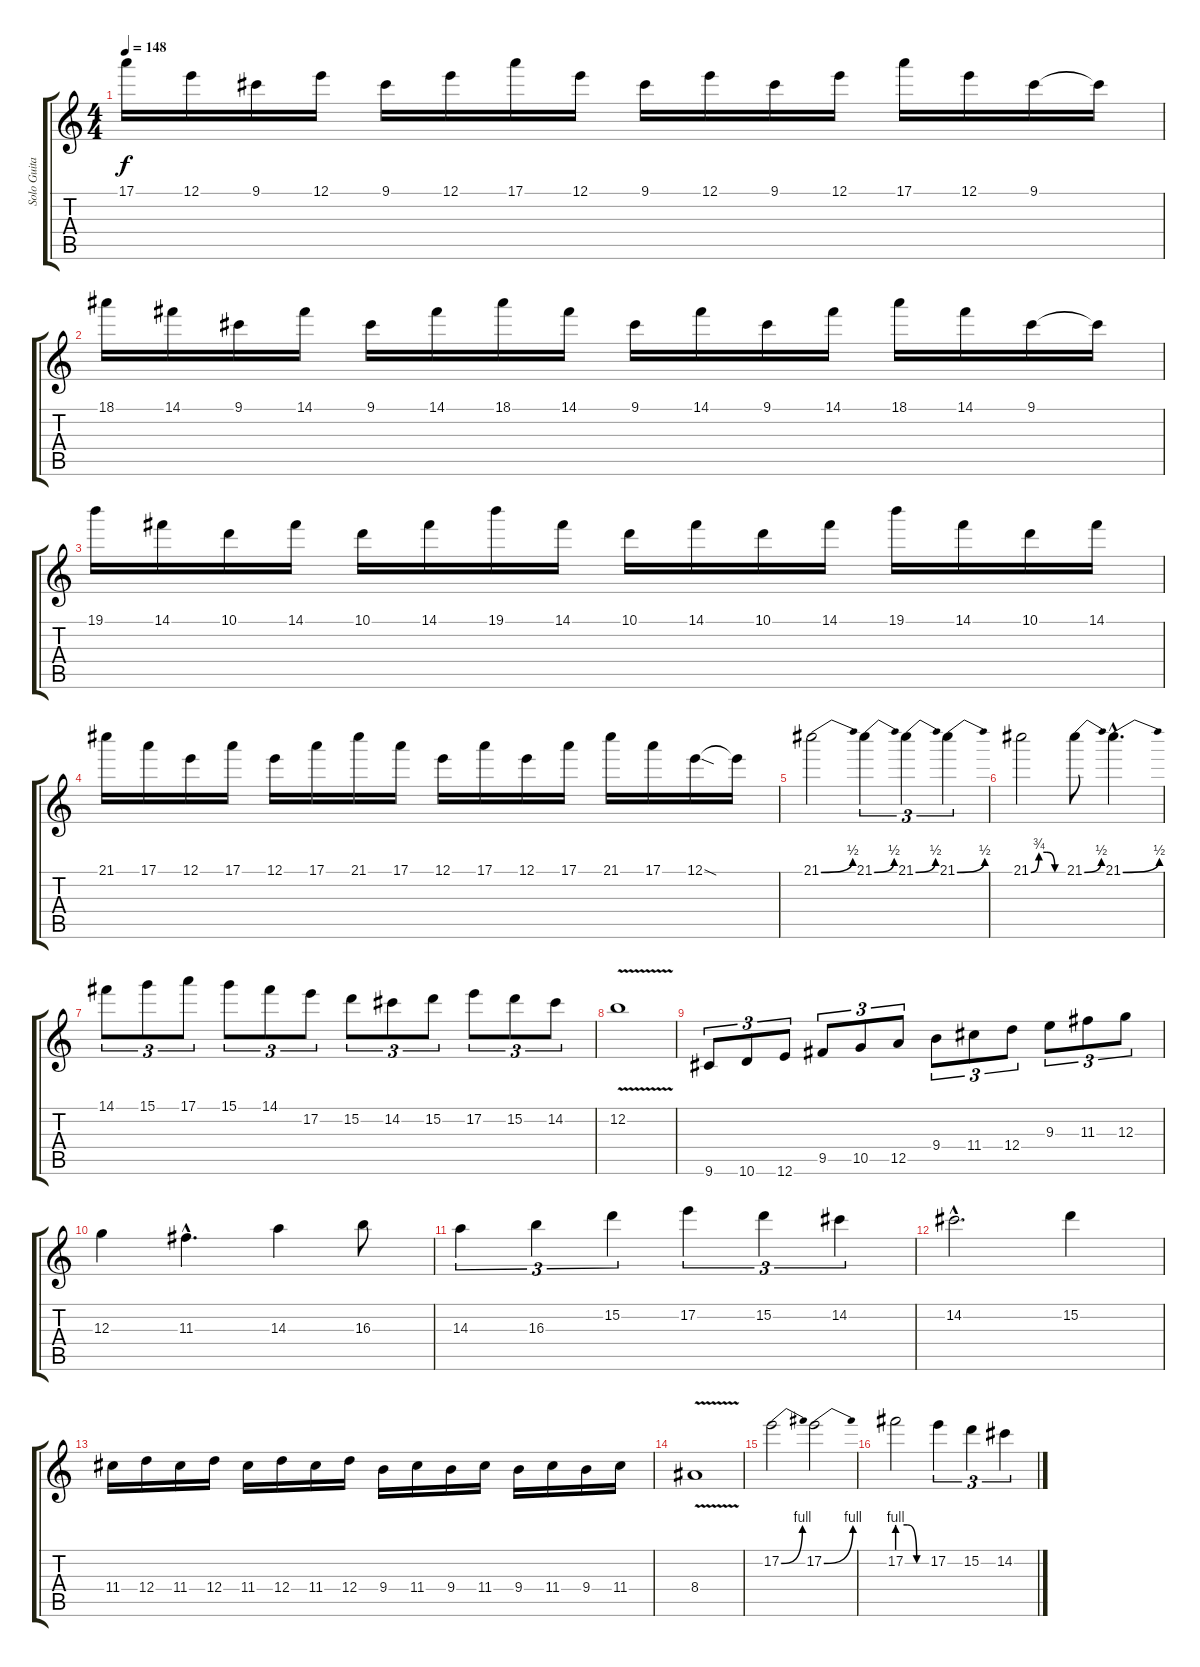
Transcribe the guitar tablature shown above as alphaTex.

\track ("Solo Guitar" "Solo Guita") {instrument distortionguitar}
\staff {score tabs}
\tuning (E4 B3 G3 D3 A2 E2) {hide}
\ts (4 4)
\tempo 148
\clef g2
\ks c
17.1.16{dy f} 12.1.16 9.1.16 12.1.16 9.1.16 12.1.16 17.1.16 12.1.16 9.1.16 12.1.16 9.1.16 12.1.16 17.1.16 12.1.16 9.1.16 9.1{t}.16 |
18.1.16 14.1.16 9.1.16 14.1.16 9.1.16 14.1.16 18.1.16 14.1.16 9.1.16 14.1.16 9.1.16 14.1.16 18.1.16 14.1.16 9.1.16 9.1{t}.16 |
19.1.16 14.1.16 10.1.16 14.1.16 10.1.16 14.1.16 19.1.16 14.1.16 10.1.16 14.1.16 10.1.16 14.1.16 19.1.16 14.1.16 10.1.16 14.1.16 |
21.1.16 17.1.16 12.1.16 17.1.16 12.1.16 17.1.16 21.1.16 17.1.16 12.1.16 17.1.16 12.1.16 17.1.16 21.1.16 17.1.16 12.1{sod}.16 12.1{t}.16 |
21.1{be (bend 0 0 60 2)}.2 21.1{be (bend 0 0 60 2)}.4{tu (3 2)} 21.1{be (bend 0 0 60 2)}.4{tu (3 2)} 21.1{be (bend 0 0 60 2)}.4{tu (3 2)} |
21.1{be (custom 0 0 15 3 30 3 45 0 60 0)}.2 21.1{be (bend 0 0 60 2)}.8 21.1{be (bend 0 0 60 2) hac}.4{d} |
14.1.8{tu (3 2)} 15.1.8{tu (3 2)} 17.1.8{tu (3 2)} 15.1.8{tu (3 2)} 14.1.8{tu (3 2)} 17.2.8{tu (3 2)} 15.2.8{tu (3 2)} 14.2.8{tu (3 2)} 15.2.8{tu (3 2)} 17.2.8{tu (3 2)} 15.2.8{tu (3 2)} 14.2.8{tu (3 2)} |
12.2{v}.1 |
9.6.8{tu (3 2)} 10.6.8{tu (3 2)} 12.6.8{tu (3 2)} 9.5.8{tu (3 2)} 10.5.8{tu (3 2)} 12.5.8{tu (3 2)} 9.4.8{tu (3 2)} 11.4.8{tu (3 2)} 12.4.8{tu (3 2)} 9.3.8{tu (3 2)} 11.3.8{tu (3 2)} 12.3.8{tu (3 2)} |
12.3.4 11.3{hac}.4{d} 14.3.4 16.3.8 |
14.3.4{tu (3 2)} 16.3.4{tu (3 2)} 15.2.4{tu (3 2)} 17.2.4{tu (3 2)} 15.2.4{tu (3 2)} 14.2.4{tu (3 2)} |
14.2{hac}.2{d} 15.2.4 |
11.4.16 12.4.16 11.4.16 12.4.16 11.4.16 12.4.16 11.4.16 12.4.16 9.4.16 11.4.16 9.4.16 11.4.16 9.4.16 11.4.16 9.4.16 11.4.16 |
8.4{v}.1 |
17.2{be (bend 0 0 60 4)}.2 17.2{be (bend 0 0 60 4)}.2 |
17.2{be (custom 0 4 20 4 40 0 60 0)}.2 17.2.4{tu (3 2)} 15.2.4{tu (3 2)} 14.2.4{tu (3 2)}
